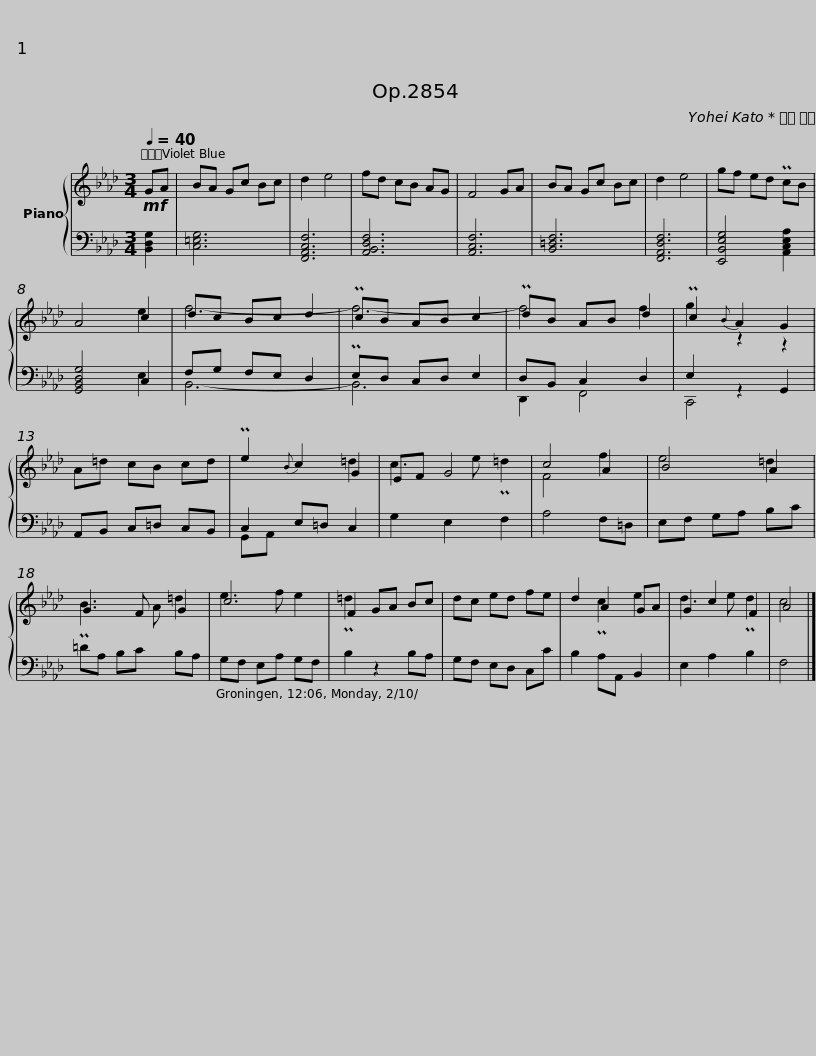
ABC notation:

X:1
%%score { ( 1 3 ) | ( 2 4 ) }
L:1/8
Q:1/4=40
M:3/4
I:linebreak $
K:Ab
V:1 treble
V:3 treble
V:2 bass
V:4 bass
V:1
!mf! GA | BA Gc Bc | d2 e4 | fd cB AG | F4 GA | %5
 BA Gc Bc | d2 e4 | gf ed PcB |$ A4 c2 | dc Bc d2 | %10
 PcB AB c2 | PdB AB d2 | Pc2{B} A2 G2 | A=d cB cd |$ Pe2{B} c2 G2 | %15
 EF G4 | c4 A2 | B4 A2 | G3 F G2 |$ c6 | %20
 F2 GA Bc | dc ed fe | d2 A2 GA | G2 c2 F2 | A4 |] %25
V:2
 [B,,D,G,]2 | [C,=E,G,]6 | [F,,A,,C,F,]6 | [A,,B,,D,F,]6 | [A,,C,F,]6 | %5
 [B,,=D,F,]6 | [F,,A,,D,F,]6 | [E,,B,,E,G,]4 [A,,C,E,A,]2 |$ [G,,B,,D,G,]4 C,2 | F,G, F,E, D,2 | %10
 PE,D, C,D, E,2 | D,B,, C,2 D,2 | E,2 z2 G,,2 | A,,B,, C,=D, C,B,, |$ C,2 E,=D, C,2 | %15
 G,2 E,2 F,2 | A,4 F,=D, | E,F, G,A, B,C | =DA, B,C B,A, |$ G,F, E,A, G,F, | %20
 B,2 z2 B,A, | G,F, E,D, C,C | B,2 A,A,, B,,2 | E,2 A,2 B,2 | F,4 |] %25
V:3
 x2 | x6 | x6 | x6 | x6 | %5
 x6 | x6 | x6 |$ x4 e2 | f6- | %10
 f6- | f4 f2 | g2 z2 z2 | x6 |$ x4 =d2 | %15
 c3 e P=d2 | F4 f2 | e4 =d2 | PB3 A =d2 |$ e3 f e2 | %20
 P=d2 x4 | x6 | x2 Pc2 e2 | d3 e Pd2 | c4 |] %25
V:4
 x2 | x6 | x6 | x6 | x6 | %5
 x6 | x6 | x6 |$ x4 E,2 | B,,6- | %10
 B,,6 | D,,2 F,,4 | C,,4 x2 | x6 |$ G,,A,, x4 | %15
 x6 | x6 | x6 | x6 |$ x6 | %20
 x6 | x6 | x6 | x6 | x4 |] %25
